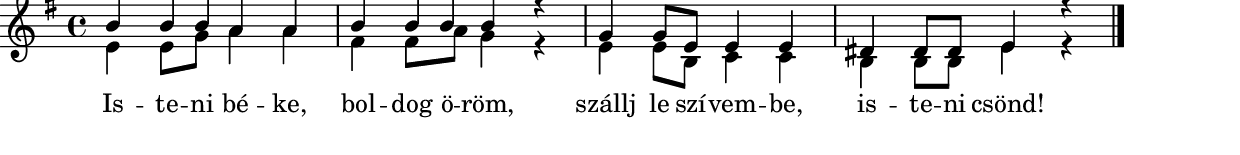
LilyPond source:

% MusicXML to Lilypond converter by Kovi

szovegAAA = \lyricmode {  "Is" -- "te" -- "ni" "bé" -- "ke," "bol" -- "dog" "ö" -- "röm," "szállj" "le" "szí" -- "vem" -- "be," "is" -- "te" -- "ni" "csönd!"  }

% Analyzing...
% 1 parts
% 1 Staff
% forceBassClefActive = 
melody = {
% 40 notes in the part
% 2 voices

\new Staff
<<
\new Voice = "voice1" { \voiceOne
% 40 notes
% 4 mesaures

% Measure 1
\clef "treble"
\key g \major
\time 4/4 
b'4 b'8 b'8 a'4 a'4 
% Measure 2
b'4 b'8 b'8 b'4 r4 
% Measure 3
g'4 g'8 e'8 e'4 e'4 
% Measure 4
dis'4 dis'8 dis'8 e'4 r4 \bar "|." 
} % voice
\addlyrics { \szovegAAA }
\new Voice = "voice2" { \voiceTwo
% 40 notes
% 4 mesaures

% Measure 1
\clef "treble"
\key g \major
\time 4/4 
e'4 e'8 g'8 a'4 a'4 
% Measure 2
fis'4 fis'8 a'8 g'4 r4 
% Measure 3
e'4 e'8 b8 c'4 c'4 
% Measure 4
b4 b8 b8 e'4 r4 \bar "|." 
} % voice
>>
} % melody


harmonies = \chordmode {
% 8 chords
\germanChords
e4:m s4 a4:m s4 b4:7 s4 e4:m s4 e4:m s4 a4:m s4 b4:7 s4 e4:m
}

\include "../../definitions.ly"
